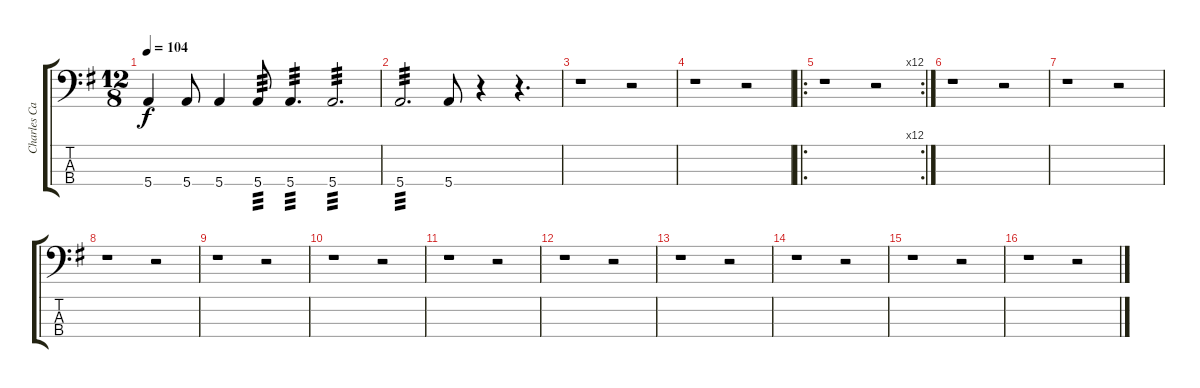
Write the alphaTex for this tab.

\track ("Charles Calmese - Bass" "Charles Ca") {instrument electricbassfinger}
\staff {score tabs}
\tuning (G2 D2 A1 E1) {hide}
\ts (12 8)
\tempo 104
\clef f4
\ks g
5.4.4{dy f} 5.4.8 5.4.4 5.4.8{tp 3} 5.4.4{d tp 3} 5.4.2{d tp 3} |
5.4.2{d tp 3} 5.4.8 r.4 r.4{d} |
r.1 r.2 |
r.1 r.2 |
\ro
\rc 12
r.1 r.2 |
r.1 r.2 |
r.1 r.2 |
r.1 r.2 |
r.1 r.2 |
r.1 r.2 |
r.1 r.2 |
r.1 r.2 |
r.1 r.2 |
r.1 r.2 |
r.1 r.2 |
r.1 r.2
